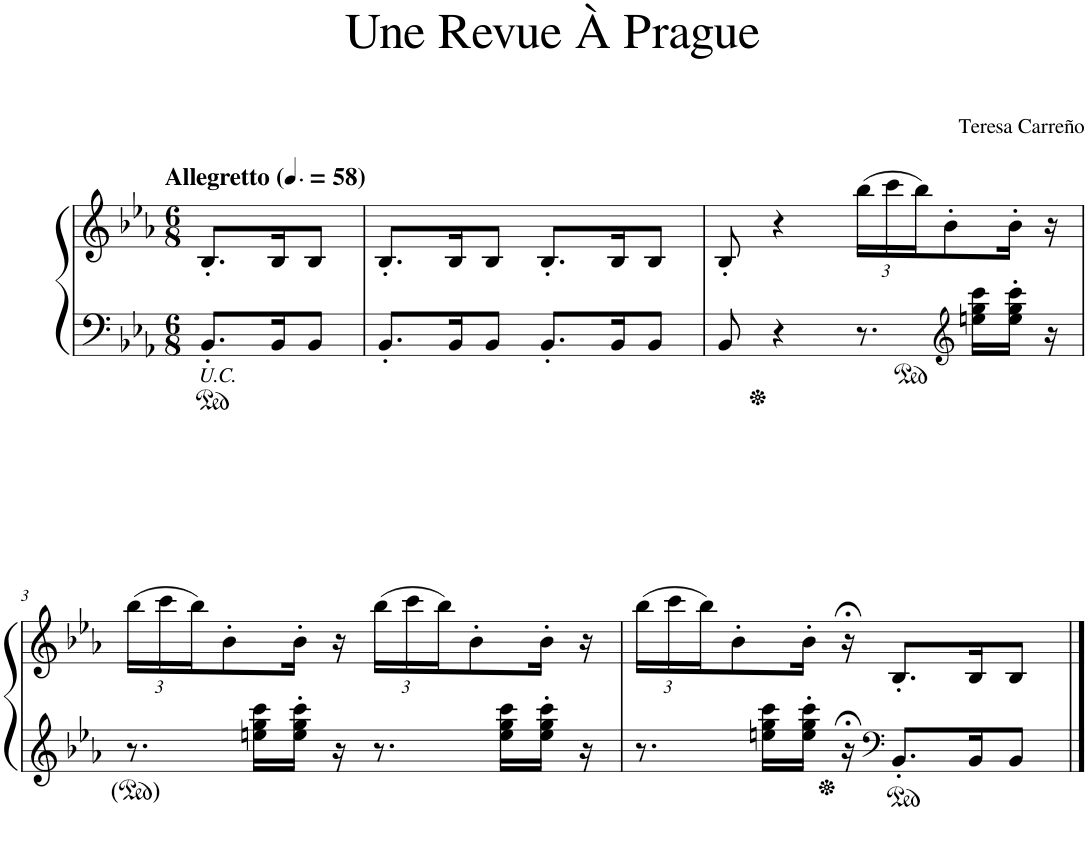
**kern	**kern
*part1	*part1
*staff2	*staff1
*I"Piano	*
*I'Pno.	*
*clefF4	*clefG2
*k[b-e-a-]	*k[b-e-a-]
*M6/8	*M6/8
*MM87	*MM87
=	=
!	!LO:TX:a:B:t=Allegretto
!LO:TX:b:i:t=U.C.	!
8.BB-'/L	8.B-'/L
16BB-/K	16B-/K
8BB-/J	8B-/J
=1	=1
8.BB-'/L	8.B-'/L
16BB-/K	16B-/K
8BB-/J	8B-/J
8.BB-'/L	8.B-'/L
16BB-/K	16B-/K
8BB-/J	8B-/J
=2	=2
8BB-/	8B-'/
4r	4r
*	*Xbrackettup
8.r	(>24bb-\LL
.	24ccc\
.	24bb-\J)
.	8b-'\
*clefG2	*
16een\ 16gg\ 16ccc\LL	.
16ee\' 16gg\' 16ccc\'JJ	16b-'\Jk
16r	16r
!!LO:LB:g=z
=3	=3
8.r	(>24bb-\LL
.	24ccc\
.	24bb-\J)
.	8b-'\
16een\ 16gg\ 16ccc\LL	.
16ee\' 16gg\' 16ccc\'JJ	16b-'\Jk
16r	16r
8.r	(>24bb-\LL
.	24ccc\
.	24bb-\J)
.	8b-'\
16ee\ 16gg\ 16ccc\LL	.
16ee\' 16gg\' 16ccc\'JJ	16b-'\Jk
16r	16r
=4	=4
8.r	(>24bb-\LL
.	24ccc\
.	24bb-\J)
.	8b-'\
16een\ 16gg\ 16ccc\LL	.
16ee\' 16gg\' 16ccc\'JJ	16b-'\Jk
16r;<	16r;<
*clefF4	*
8.BB-'/L	8.B-'/L
16BB-/K	16B-/K
8BB-/J	8B-/J
==	==
*-	*-
